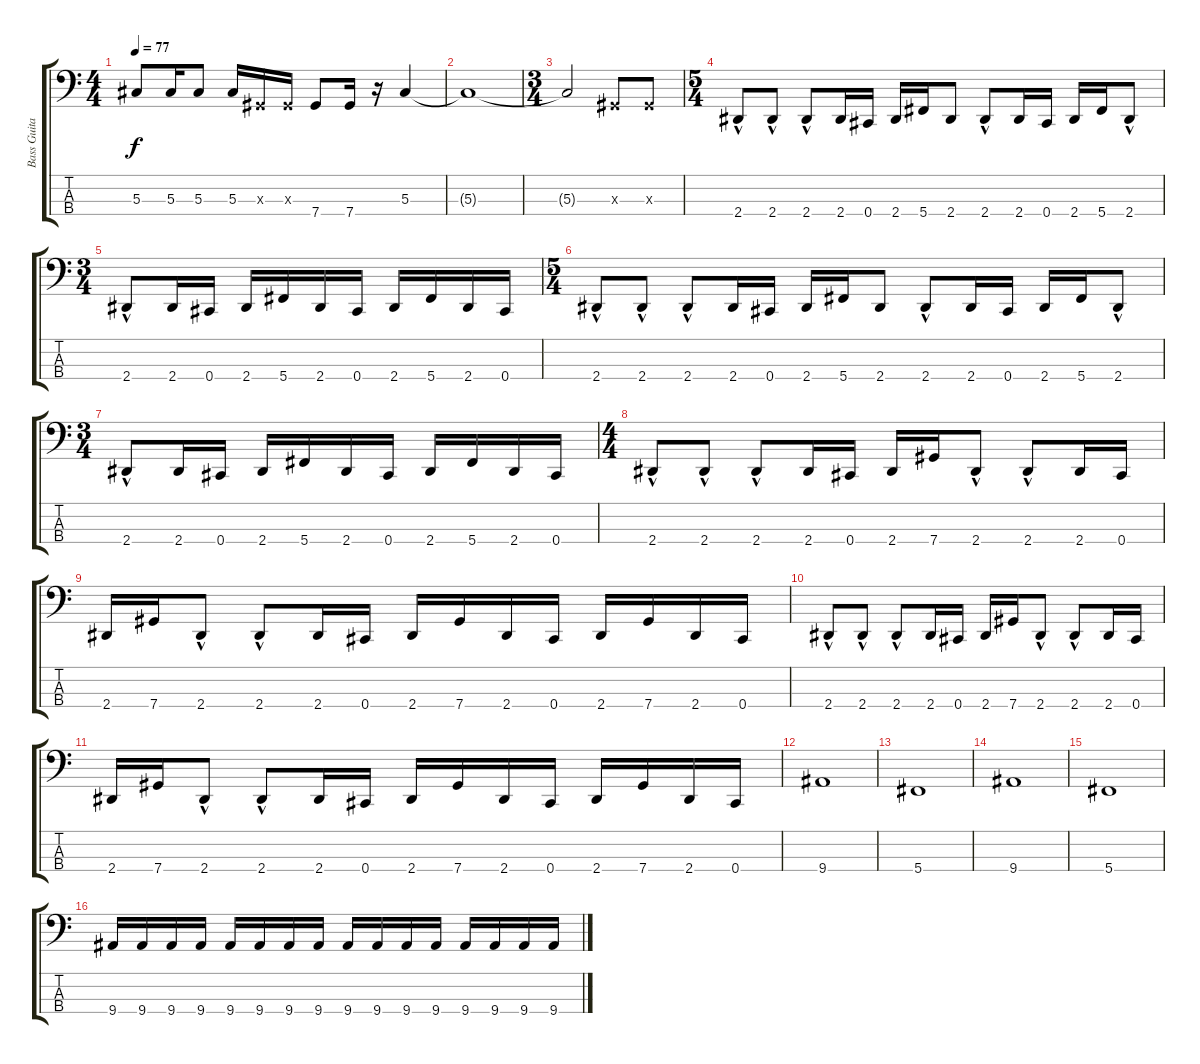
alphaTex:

\track ("Bass Guitar" "Bass Guita") {instrument acousticguitarnylon}
\staff {score tabs}
\tuning (Gb2 Db2 Ab1 Db1) {hide}
\ts (4 4)
\tempo 77
\clef f4
\ks c
5.3.8{dy f instrument acousticguitarnylon} 5.3.16 5.3.8 5.3.16 0.3{x}.16 0.3{x}.16 7.4.8 7.4.16 r.16 5.3.4 |
5.3{t}.1 |
\ts (3 4)
5.3{t}.2 0.3{x}.8 0.3{x}.8 |
\ts (5 4)
2.4{hac}.8 2.4{hac}.8 2.4{hac}.8 2.4.16 0.4.16 2.4.16 5.4.16 2.4.8 2.4{hac}.8 2.4.16 0.4.16 2.4.16 5.4.16 2.4{hac}.8 |
\ts (3 4)
2.4{hac}.8 2.4.16 0.4.16 2.4.16 5.4.16 2.4.16 0.4.16 2.4.16 5.4.16 2.4.16 0.4.16 |
\ts (5 4)
2.4{hac}.8 2.4{hac}.8 2.4{hac}.8 2.4.16 0.4.16 2.4.16 5.4.16 2.4.8 2.4{hac}.8 2.4.16 0.4.16 2.4.16 5.4.16 2.4{hac}.8 |
\ts (3 4)
2.4{hac}.8 2.4.16 0.4.16 2.4.16 5.4.16 2.4.16 0.4.16 2.4.16 5.4.16 2.4.16 0.4.16 |
\ts (4 4)
2.4{hac}.8 2.4{hac}.8 2.4{hac}.8 2.4.16 0.4.16 2.4.16 7.4.16 2.4{hac}.8 2.4{hac}.8 2.4.16 0.4.16 |
2.4.16 7.4.16 2.4{hac}.8 2.4{hac}.8 2.4.16 0.4.16 2.4.16 7.4.16 2.4.16 0.4.16 2.4.16 7.4.16 2.4.16 0.4.16 |
2.4{hac}.8 2.4{hac}.8 2.4{hac}.8 2.4.16 0.4.16 2.4.16 7.4.16 2.4{hac}.8 2.4{hac}.8 2.4.16 0.4.16 |
2.4.16 7.4.16 2.4{hac}.8 2.4{hac}.8 2.4.16 0.4.16 2.4.16 7.4.16 2.4.16 0.4.16 2.4.16 7.4.16 2.4.16 0.4.16 |
9.4.1 |
5.4.1 |
9.4.1 |
5.4.1 |
9.4.16 9.4.16 9.4.16 9.4.16 9.4.16 9.4.16 9.4.16 9.4.16 9.4.16 9.4.16 9.4.16 9.4.16 9.4.16 9.4.16 9.4.16 9.4.16
